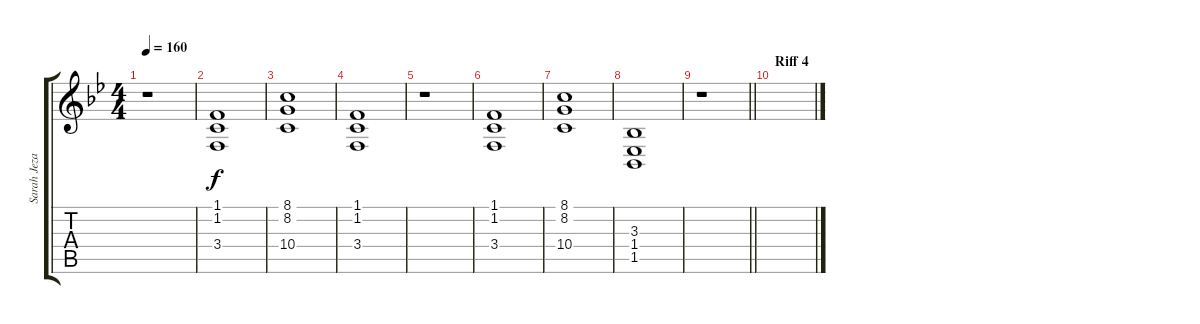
\track ("Sarah Jezabel" "Sarah Jeza") {instrument choiraahs}
\staff {score tabs}
\tuning (E4 B3 G3 D3 A2 E2) {hide}
\ts (4 4)
\tempo 160
\clef g2
\ks bb
r.1{dy f} |
(1.1 1.2 3.4).1 |
(8.1 8.2 10.4).1 |
(1.1 1.2 3.4).1 |
r.1 |
(1.1 1.2 3.4).1 |
(8.1 8.2 10.4).1 |
(3.3 1.4 1.5).1 |
\barLineRight lightlight
r.1 |
\section ("" "Riff 4")
